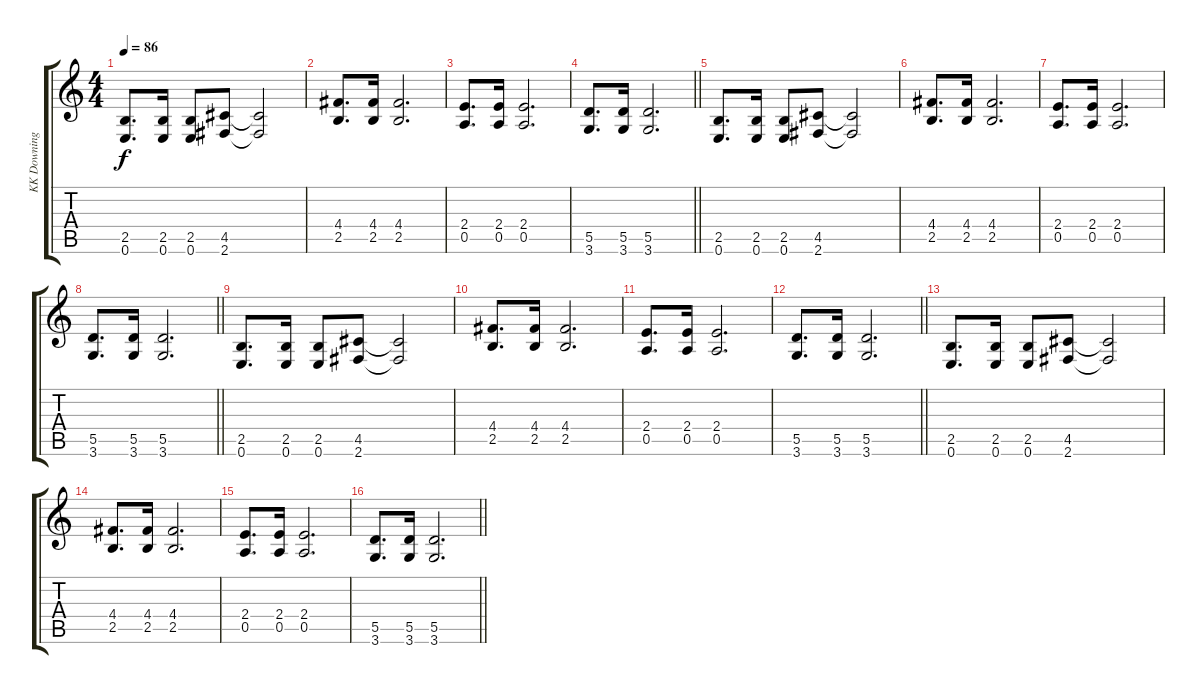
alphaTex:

\track ("KK Downing" "KK Downing") {instrument acousticguitarsteel}
\staff {score tabs}
\tuning (E4 B3 G3 D3 A2 E2) {hide}
\ts (4 4)
\tempo 86
\clef g2
\ks c
(2.5 0.6).8{d dy f} (2.5 0.6).16 (2.5 0.6).8 (4.5 2.6).8 (4.5{t} 2.6{t}).2 |
(4.4 2.5).8{d} (4.4 2.5).16 (4.4 2.5).2{d} |
(2.4 0.5).8{d} (2.4 0.5).16 (2.4 0.5).2{d} |
\barLineRight lightlight
(5.5 3.6).8{d} (5.5 3.6).16 (5.5 3.6).2{d} |
(2.5 0.6).8{d} (2.5 0.6).16 (2.5 0.6).8 (4.5 2.6).8 (4.5{t} 2.6{t}).2 |
(4.4 2.5).8{d} (4.4 2.5).16 (4.4 2.5).2{d} |
(2.4 0.5).8{d} (2.4 0.5).16 (2.4 0.5).2{d} |
\barLineRight lightlight
(5.5 3.6).8{d} (5.5 3.6).16 (5.5 3.6).2{d} |
(2.5 0.6).8{d} (2.5 0.6).16 (2.5 0.6).8 (4.5 2.6).8 (4.5{t} 2.6{t}).2 |
(4.4 2.5).8{d} (4.4 2.5).16 (4.4 2.5).2{d} |
(2.4 0.5).8{d} (2.4 0.5).16 (2.4 0.5).2{d} |
\barLineRight lightlight
(5.5 3.6).8{d} (5.5 3.6).16 (5.5 3.6).2{d} |
(2.5 0.6).8{d} (2.5 0.6).16 (2.5 0.6).8 (4.5 2.6).8 (4.5{t} 2.6{t}).2 |
(4.4 2.5).8{d} (4.4 2.5).16 (4.4 2.5).2{d} |
(2.4 0.5).8{d} (2.4 0.5).16 (2.4 0.5).2{d} |
\barLineRight lightlight
(5.5 3.6).8{d} (5.5 3.6).16 (5.5 3.6).2{d}
